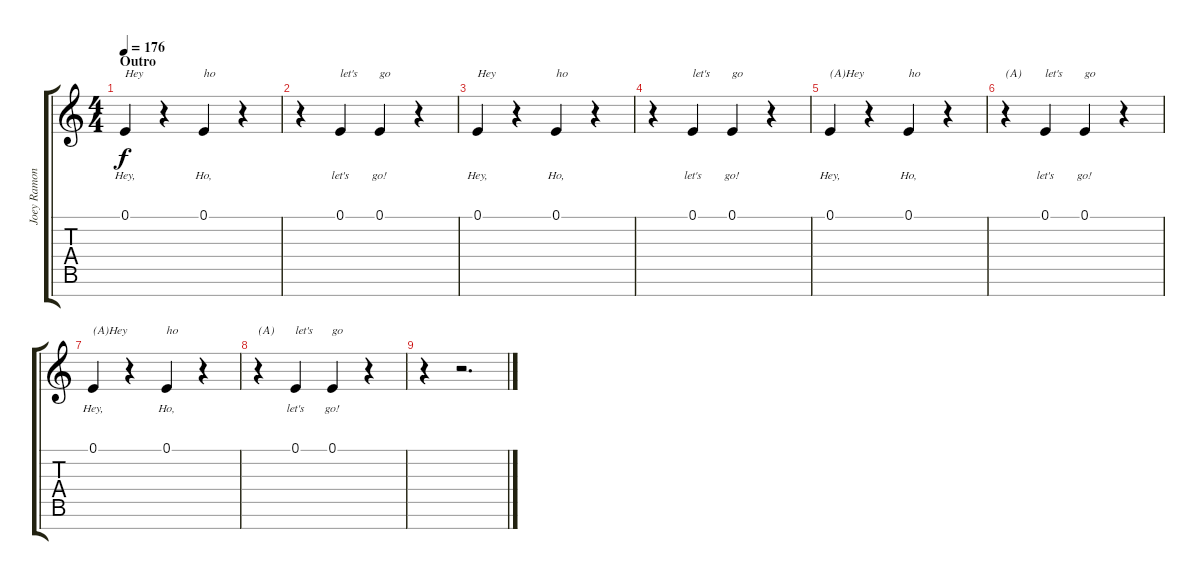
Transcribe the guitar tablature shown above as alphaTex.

\track ("Joey Ramone" "Joey Ramon") {instrument altosax}
\staff {score tabs}
\tuning (E4 B3 G3 D3 A2 E2 B1) {hide}
\ts (4 4)
\section ("" "Outro")
\tempo 176
\clef g2
\ks c
0.1.4{txt "Hey" lyrics (0 "Hey,") lyrics (1 "") lyrics (2 "") lyrics (3 "") lyrics (4 "") dy f} r.4 0.1.4{txt "ho" lyrics (0 "Ho,") lyrics (1 "") lyrics (2 "") lyrics (3 "") lyrics (4 "")} r.4 |
r.4 0.1.4{txt "let's" lyrics (0 "let's") lyrics (1 "") lyrics (2 "") lyrics (3 "") lyrics (4 "")} 0.1.4{txt "go" lyrics (0 "go!") lyrics (1 "") lyrics (2 "") lyrics (3 "") lyrics (4 "")} r.4 |
0.1.4{txt "Hey" lyrics (0 "Hey,") lyrics (1 "") lyrics (2 "") lyrics (3 "") lyrics (4 "")} r.4 0.1.4{txt "ho" lyrics (0 "Ho,") lyrics (1 "") lyrics (2 "") lyrics (3 "") lyrics (4 "")} r.4 |
r.4 0.1.4{txt "let's" lyrics (0 "let's") lyrics (1 "") lyrics (2 "") lyrics (3 "") lyrics (4 "")} 0.1.4{txt "go" lyrics (0 "go!") lyrics (1 "") lyrics (2 "") lyrics (3 "") lyrics (4 "")} r.4 |
0.1.4{txt "(A)Hey" lyrics (0 "Hey,") lyrics (1 "") lyrics (2 "") lyrics (3 "") lyrics (4 "")} r.4 0.1.4{txt "ho" lyrics (0 "Ho,") lyrics (1 "") lyrics (2 "") lyrics (3 "") lyrics (4 "")} r.4 |
r.4{txt "(A)"} 0.1.4{txt "let's" lyrics (0 "let's") lyrics (1 "") lyrics (2 "") lyrics (3 "") lyrics (4 "")} 0.1.4{txt "go" lyrics (0 "go!") lyrics (1 "") lyrics (2 "") lyrics (3 "") lyrics (4 "")} r.4 |
0.1.4{txt "(A)Hey" lyrics (0 "Hey,") lyrics (1 "") lyrics (2 "") lyrics (3 "") lyrics (4 "")} r.4 0.1.4{txt "ho" lyrics (0 "Ho,") lyrics (1 "") lyrics (2 "") lyrics (3 "") lyrics (4 "")} r.4 |
r.4{txt "(A)"} 0.1.4{txt "let's" lyrics (0 "let's") lyrics (1 "") lyrics (2 "") lyrics (3 "") lyrics (4 "")} 0.1.4{txt "go" lyrics (0 "go!") lyrics (1 "") lyrics (2 "") lyrics (3 "") lyrics (4 "")} r.4 |
r.4 r.2{d}
